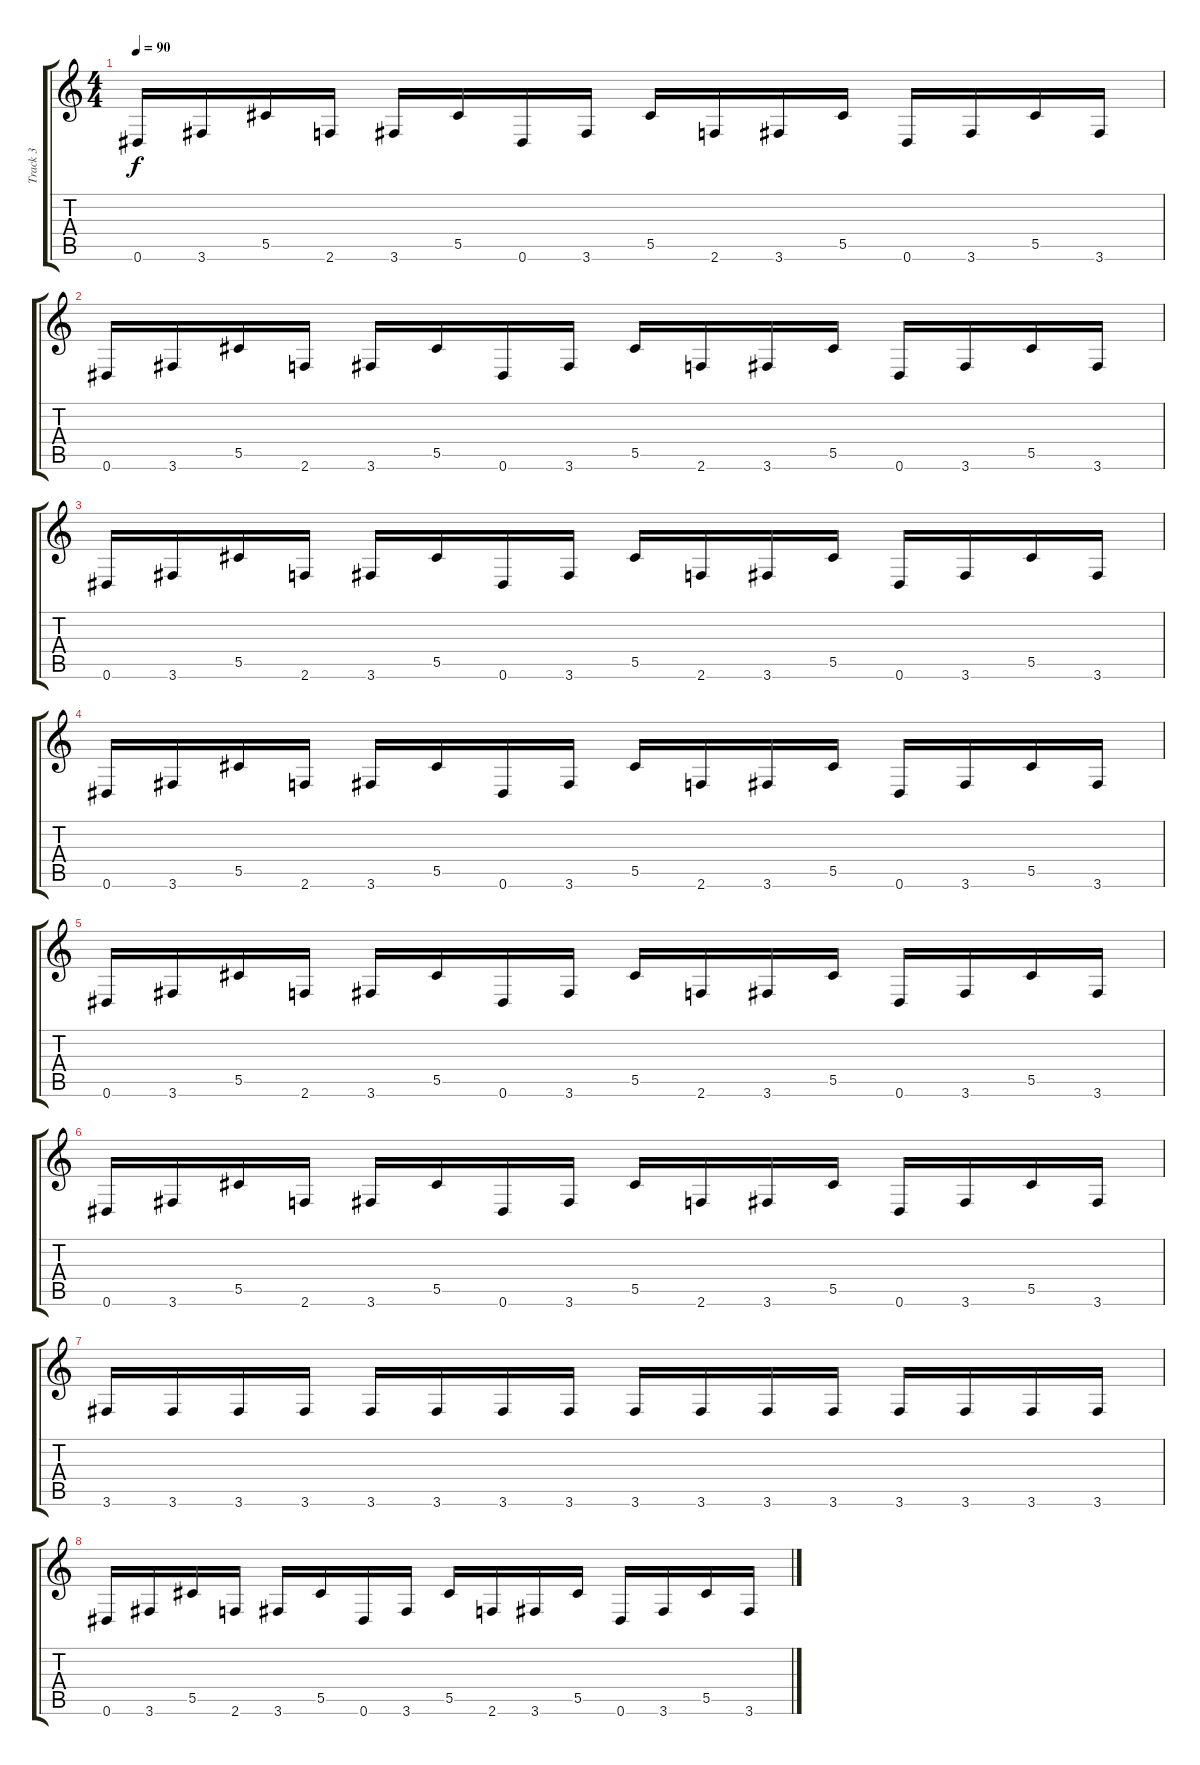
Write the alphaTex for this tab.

\track ("Track 3" "Track 3") {instrument electricbassfinger}
\staff {score tabs}
\tuning (Eb4 Bb3 Gb3 Db3 Ab2 Eb2) {hide}
\ts (4 4)
\tempo 90
\clef g2
\ks c
0.6.16{dy f} 3.6.16 5.5.16 2.6.16 3.6.16 5.5.16 0.6.16 3.6.16 5.5.16 2.6.16 3.6.16 5.5.16 0.6.16 3.6.16 5.5.16 3.6.16 |
0.6.16 3.6.16 5.5.16 2.6.16 3.6.16 5.5.16 0.6.16 3.6.16 5.5.16 2.6.16 3.6.16 5.5.16 0.6.16 3.6.16 5.5.16 3.6.16 |
0.6.16 3.6.16 5.5.16 2.6.16 3.6.16 5.5.16 0.6.16 3.6.16 5.5.16 2.6.16 3.6.16 5.5.16 0.6.16 3.6.16 5.5.16 3.6.16 |
0.6.16 3.6.16 5.5.16 2.6.16 3.6.16 5.5.16 0.6.16 3.6.16 5.5.16 2.6.16 3.6.16 5.5.16 0.6.16 3.6.16 5.5.16 3.6.16 |
0.6.16 3.6.16 5.5.16 2.6.16 3.6.16 5.5.16 0.6.16 3.6.16 5.5.16 2.6.16 3.6.16 5.5.16 0.6.16 3.6.16 5.5.16 3.6.16 |
0.6.16 3.6.16 5.5.16 2.6.16 3.6.16 5.5.16 0.6.16 3.6.16 5.5.16 2.6.16 3.6.16 5.5.16 0.6.16 3.6.16 5.5.16 3.6.16 |
3.6.16 3.6.16 3.6.16 3.6.16 3.6.16 3.6.16 3.6.16 3.6.16 3.6.16 3.6.16 3.6.16 3.6.16 3.6.16 3.6.16 3.6.16 3.6.16 |
0.6.16 3.6.16 5.5.16 2.6.16 3.6.16 5.5.16 0.6.16 3.6.16 5.5.16 2.6.16 3.6.16 5.5.16 0.6.16 3.6.16 5.5.16 3.6.16
